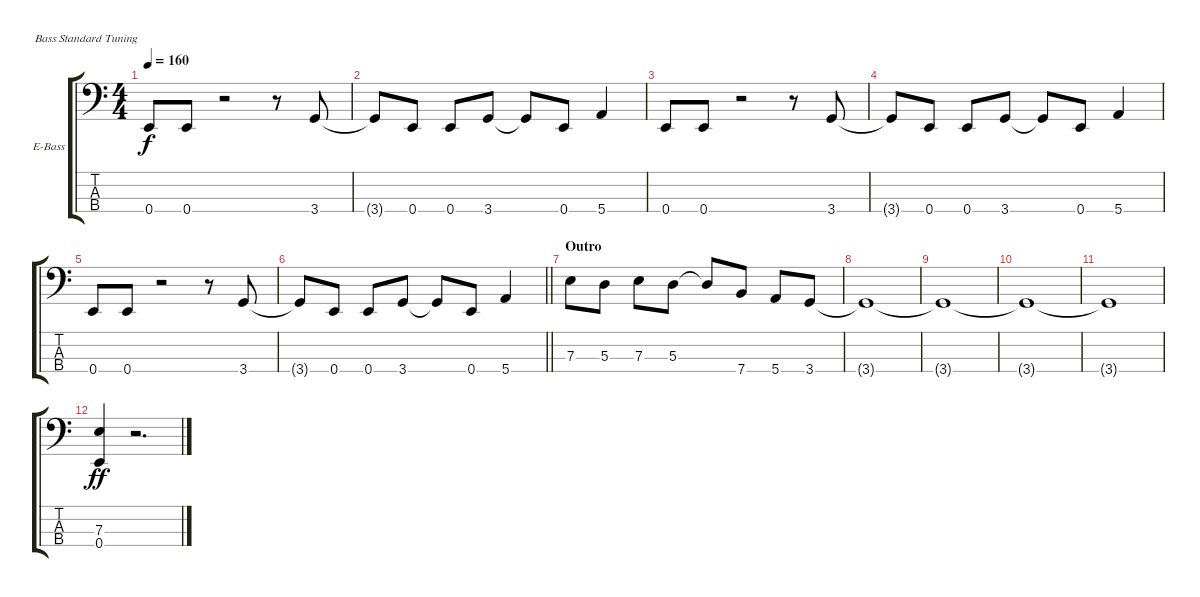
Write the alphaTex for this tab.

\bracketExtendMode groupsimilarinstruments
\firstSystemTrackNameOrientation horizontal
\otherSystemsTrackNameOrientation horizontal
\track ("Dan Maines" "E-Bass") {instrument electricbassfinger}
\staff {score tabs}
\tuning (G2 D2 A1 E1)
\ts (4 4)
\tempo 160
\clef f4
\ks c
0.4.8{dy f} 0.4.8 r.2 r.8 3.4.8 |
3.4{t}.8 0.4.8 0.4.8 3.4.8 3.4{t}.8 0.4.8 5.4.4 |
0.4.8 0.4.8 r.2 r.8 3.4.8 |
3.4{t}.8 0.4.8 0.4.8 3.4.8 3.4{t}.8 0.4.8 5.4.4 |
0.4.8 0.4.8 r.2 r.8 3.4.8 |
\barLineRight lightlight
3.4{t}.8 0.4.8 0.4.8 3.4.8 3.4{t}.8 0.4.8 5.4.4 |
\section ("" "Outro")
7.3.8 5.3.8 7.3.8 5.3.8 5.3{t}.8 7.4.8 5.4.8 3.4.8 |
3.4{t}.1 |
3.4{t}.1 |
3.4{t}.1 |
3.4{t}.1 |
(7.3 0.4).4{dy ff} r.2{d}
